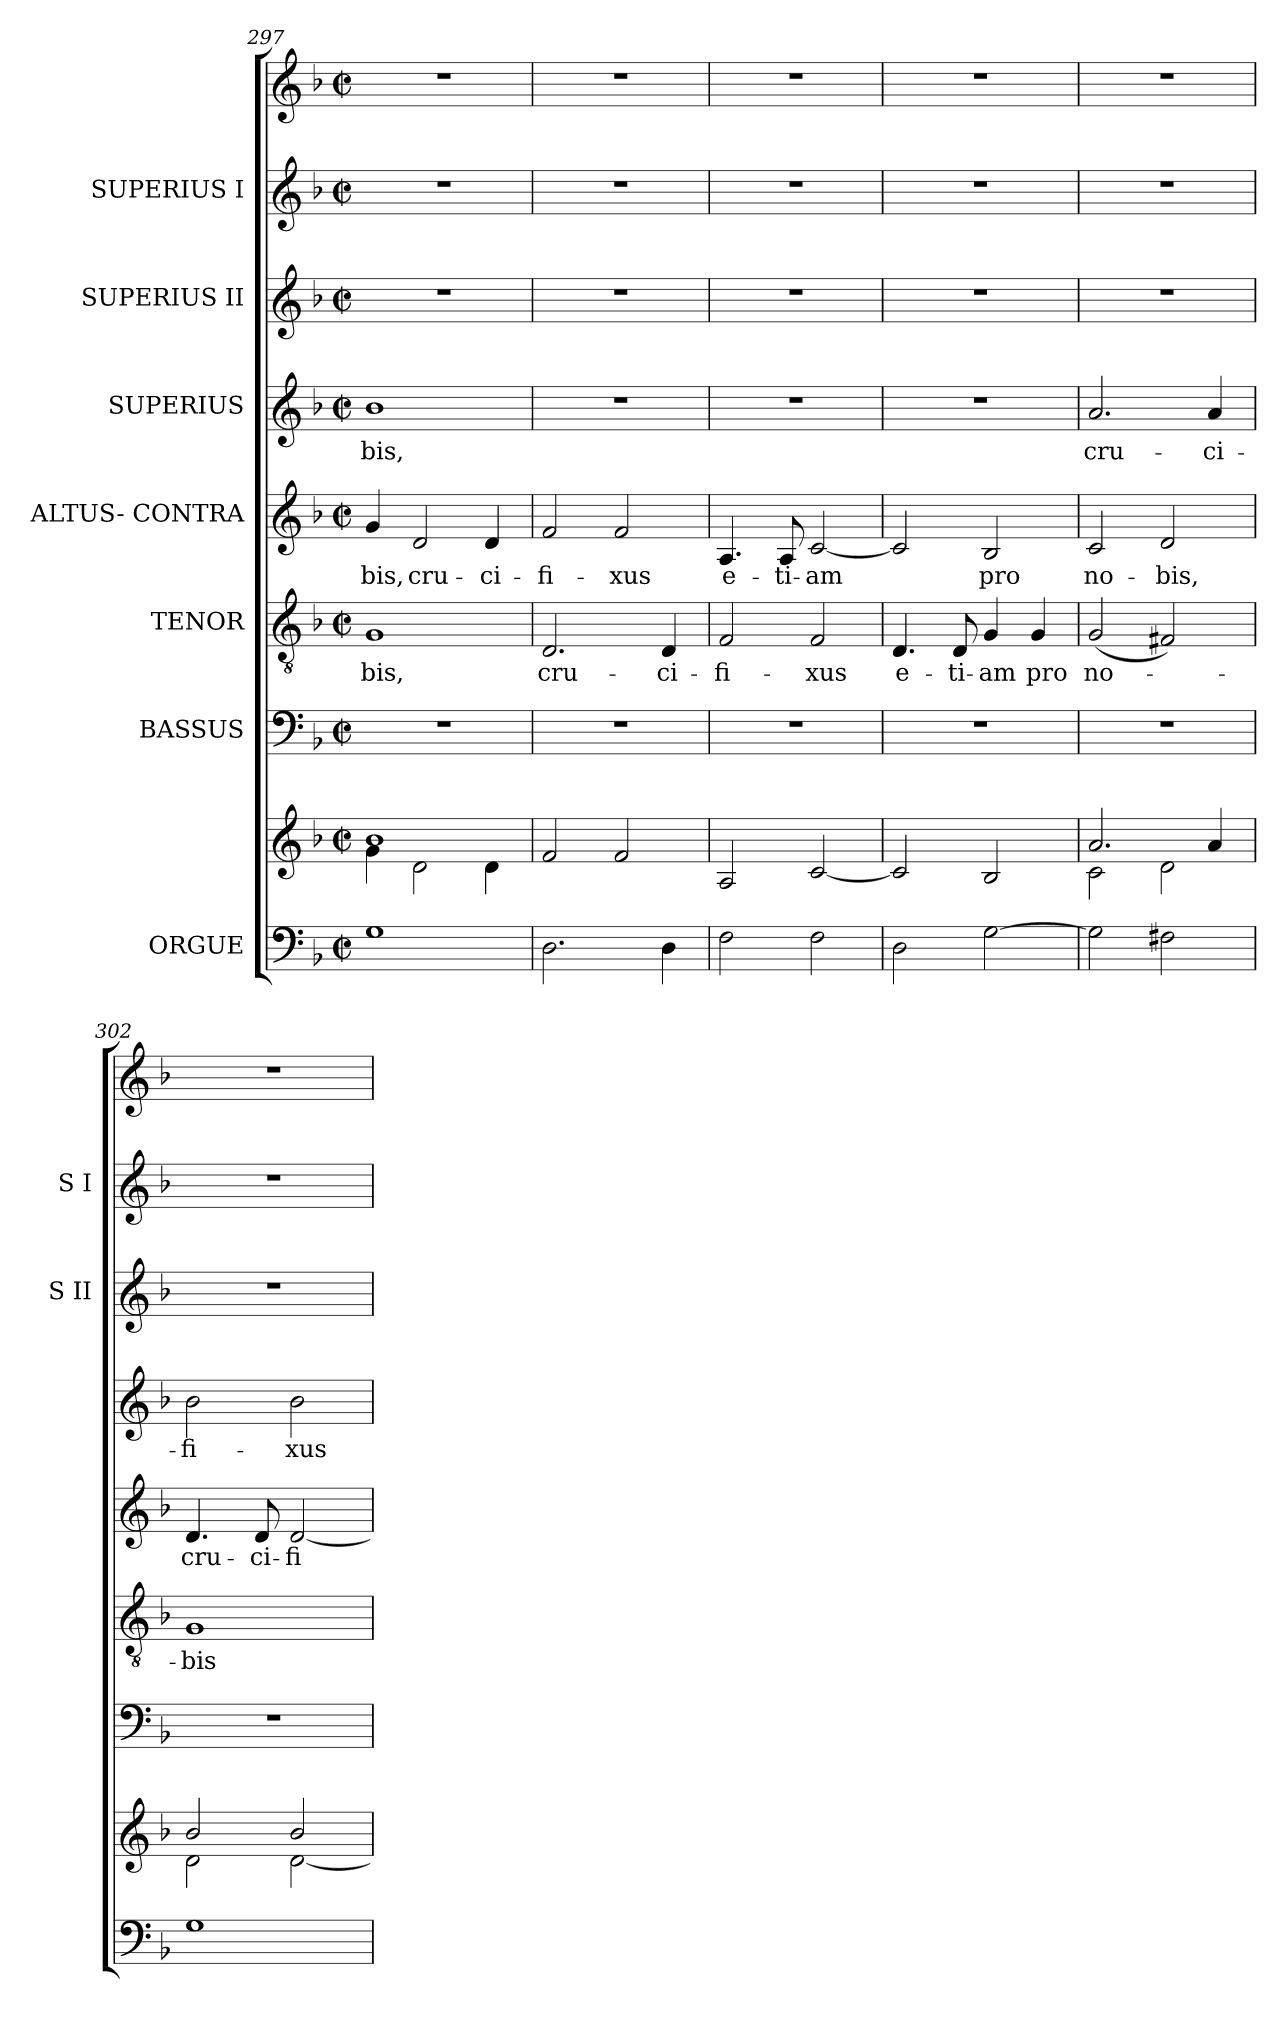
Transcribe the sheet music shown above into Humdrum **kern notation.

**kern	**kern	**kern	**kern	**text	**kern	**text	**kern	**text	**kern	**kern	**kern
*part8	*part8	*part7	*part6	*part6	*part5	*part5	*part4	*part4	*part3	*part2	*part1
*staff9	*staff8	*staff7	*staff6	*staff6	*staff5	*staff5	*staff4	*staff4	*staff3	*staff2	*staff1
*I"ORGUE	*	*I"BASSUS	*I"TENOR	*	*I"ALTUS- CONTRA	*	*I"SUPERIUS	*	*I"SUPERIUS II	*I"SUPERIUS I	*
*	*	*	*	*	*	*	*	*	*I'S II	*I'S I	*
*clefF4	*clefG2	*clefF4	*clefGv2	*	*clefG2	*	*clefG2	*	*clefG2	*clefG2	*clefG2
*k[b-]	*k[b-]	*k[b-]	*k[b-]	*	*k[b-]	*	*k[b-]	*	*k[b-]	*k[b-]	*k[b-]
*d:	*d:	*d:	*d:	*	*d:	*	*d:	*	*d:	*d:	*d:
*M2/2	*M2/2	*M2/2	*M2/2	*	*M2/2	*	*M2/2	*	*M2/2	*M2/2	*M2/2
*met(c|)	*met(c|)	*met(c|)	*met(c|)	*	*met(c|)	*	*met(c|)	*	*met(c|)	*met(c|)	*met(c|)
=297	=297	=297	=297	=297	=297	=297	=297	=297	=297	=297	=297
*	*^	*	*	*	*	*	*	*	*	*	*
!	!	!	!	!	!LO:LY:b	!	!LO:LY:b	!	!LO:LY:b	!	!	!
1G	1b-	4g\	1r	1G	-bis,	4g/	-bis,	1b-	-bis,	1r	1r	1r
!	!	!	!	!	!	!	!LO:LY:b	!	!	!	!	!
.	.	2d\	.	.	.	2d/	cru-	.	.	.	.	.
!	!	!	!	!	!	!	!LO:LY:b	!	!	!	!	!
.	.	4d\	.	.	.	4d/	-ci-	.	.	.	.	.
=298	=298	=298	=298	=298	=298	=298	=298	=298	=298	=298	=298	=298
!	!	!	!	!	!LO:LY:b	!	!LO:LY:b	!	!	!	!	!
*	*v	*v	*	*	*	*	*	*	*	*	*	*
2.D\	2f/	1r	2.D/	cru-	2f/	-fi-	1r	.	1r	1r	1r
!	!	!	!	!	!	!LO:LY:b	!	!	!	!	!
.	2f/	.	.	.	2f/	-xus	.	.	.	.	.
!	!	!	!	!LO:LY:b	!	!	!	!	!	!	!
4D\	.	.	4D/	-ci-	.	.	.	.	.	.	.
=299	=299	=299	=299	=299	=299	=299	=299	=299	=299	=299	=299
!	!	!	!	!LO:LY:b	!	!LO:LY:b	!	!	!	!	!
2F\	2A/	1r	2F/	-fi-	4.A/	e-	1r	.	1r	1r	1r
!	!	!	!	!	!	!LO:LY:b	!	!	!	!	!
.	.	.	.	.	8A/	-ti-	.	.	.	.	.
!	!	!	!	!LO:LY:b	!	!LO:LY:b	!	!	!	!	!
2F\	[2c/	.	2F/	-xus	[2c/	-am	.	.	.	.	.
!!LO:PB:g=z
=300	=300	=300	=300	=300	=300	=300	=300	=300	=300	=300	=300
!	!	!	!	!LO:LY:b	!	!	!	!	!	!	!
2D\	2c/]	1r	4.D/	e-	2c/]	.	1r	.	1r	1r	1r
!	!	!	!	!LO:LY:b	!	!	!	!	!	!	!
.	.	.	8D/	-ti-	.	.	.	.	.	.	.
!	!	!	!	!LO:LY:b	!	!LO:LY:b	!	!	!	!	!
[2G\	2B-/	.	4G/	-am	2B-/	pro	.	.	.	.	.
!	!	!	!	!LO:LY:b	!	!	!	!	!	!	!
.	.	.	4G/	pro	.	.	.	.	.	.	.
=301	=301	=301	=301	=301	=301	=301	=301	=301	=301	=301	=301
*	*^	*	*	*	*	*	*	*	*	*	*
!	!	!	!	!	!LO:LY:b	!	!LO:LY:b	!	!LO:LY:b	!	!	!
2G\]	2.a/	2c\	1r	(<2G/	no-	2c/	no-	2.a/	cru-	1r	1r	1r
!	!	!	!	!	!	!	!LO:LY:b	!	!	!	!	!
2F#X\	.	2d\	.	2F#X/)	.	2d/	-bis,	.	.	.	.	.
!	!	!	!	!	!	!	!	!	!LO:LY:b	!	!	!
.	4a/	.	.	.	.	.	.	4a/	-ci-	.	.	.
=302	=302	=302	=302	=302	=302	=302	=302	=302	=302	=302	=302	=302
!	!	!	!	!	!LO:LY:b	!	!LO:LY:b	!	!LO:LY:b	!	!	!
1G	2b-/	2d\	1r	1G	-bis	4.d/	cru-	2b-\	-fi-	1r	1r	1r
!	!	!	!	!	!	!	!LO:LY:b	!	!	!	!	!
.	.	.	.	.	.	8d/	-ci-	.	.	.	.	.
!	!	!	!	!	!	!	!LO:LY:b	!	!LO:LY:b	!	!	!
.	2b-/	[<2d\	.	.	.	[2d/	-fi-	2b-\	-xus	.	.	.
*	*v	*v	*	*	*	*	*	*	*	*	*	*
=	=	=	=	=	=	=	=	=	=	=	=
*-	*-	*-	*-	*-	*-	*-	*-	*-	*-	*-	*-
